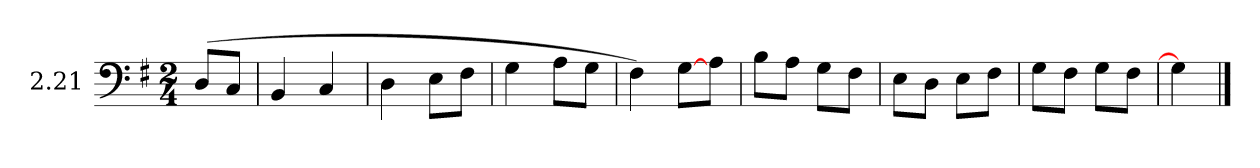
**kern
*part1
*staff1
*I"2.21
*I'2.21
*clefF4
*k[f#]
*M2/4
=
(>8D/L
8C/J
=1
4BB/
4C/
=2
4D\
8E\L
8F#\J
=3
4G\
8A\L
8G\J
=4
4F#\)
[>8G\L
8A\J
!!LO:LB:g=z
=5
8B\L
8A\J
8G\L
8F#\J
=6
8E\L
8D\J
8E\L
8F#\J
=7
8G\L
8F#\J
8G\L
8F#\J
=8
4G\]
==
*-
